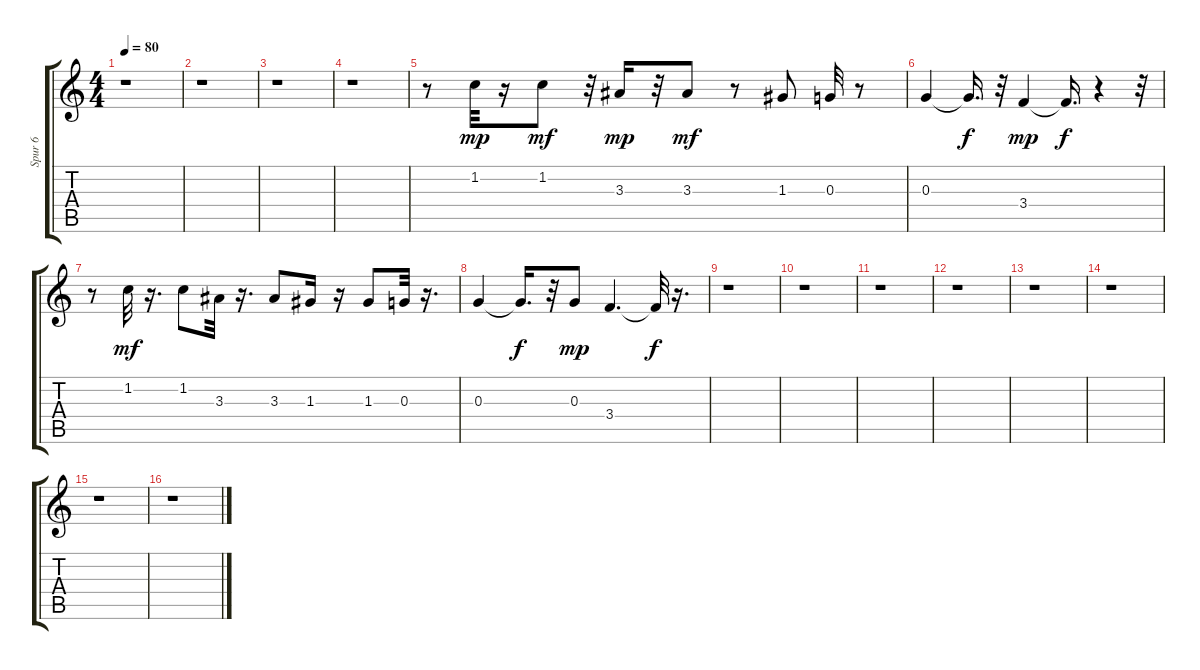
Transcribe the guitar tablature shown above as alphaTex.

\track ("Spur 6" "Spur 6") {instrument electricguitarclean}
\staff {score tabs}
\tuning (E4 B3 G3 D3 A2 E2) {hide}
\ts (4 4)
\tempo 80
\clef g2
\ks c
r.1{dy mp instrument electricguitarclean} |
r.1 |
r.1 |
r.1 |
r.8 1.2.32 r.16 1.2.8{dy mf} r.32 3.3.16{dy mp} r.32 3.3.8{dy mf} r.8 1.3.8 0.3.32 r.8 |
0.3.4 0.3{t}.16{d dy f} r.32 3.4.4{dy mp} 3.4{t}.16{d dy f} r.4 r.32 |
r.8 1.2.32{dy mf} r.16{d} 1.2.8 3.3.32 r.16{d} 3.3.8 1.3.16 r.16 1.3.8 0.3.32 r.16{d} |
0.3.4 0.3{t}.16{d dy f} r.32 0.3.8{dy mp} 3.4.4{d} 3.4{t}.32{dy f} r.16{d} |
r.1 |
r.1 |
r.1 |
r.1 |
r.1 |
r.1 |
r.1 |
r.1
